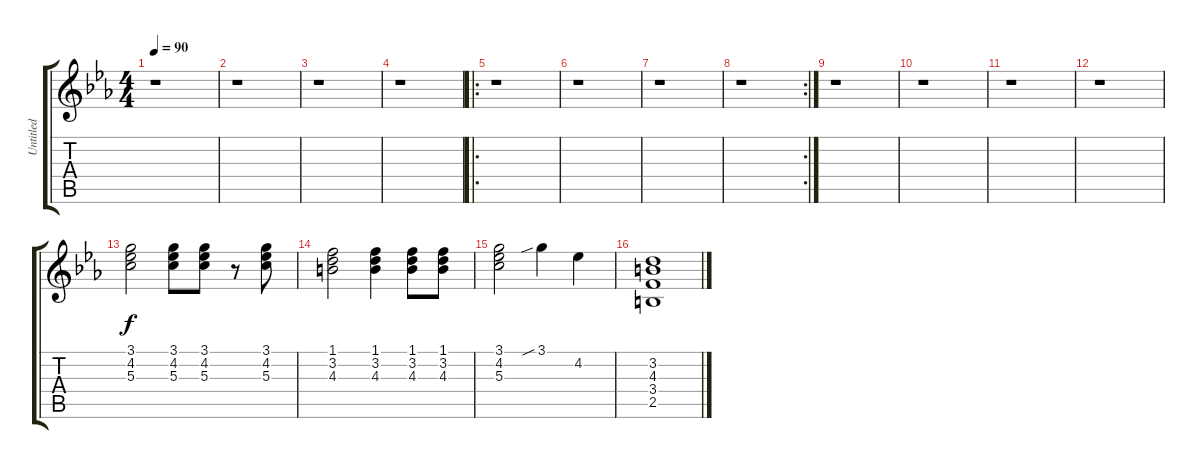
\track ("Untitled" "Untitled") {instrument acousticguitarnylon}
\staff {score tabs}
\tuning (E4 B3 G3 D3 A2 E2) {hide}
\ts (4 4)
\tempo 90
\clef g2
\ks eb
r.1{dy f} |
r.1 |
r.1 |
r.1 |
\ro
r.1 |
r.1 |
r.1 |
\rc 2
r.1 |
r.1 |
r.1 |
r.1 |
r.1 |
(3.1 4.2 5.3).2 (3.1 4.2 5.3).8 (3.1 4.2 5.3).8 r.8 (3.1 4.2 5.3).8 |
(1.1 3.2 4.3).2 (1.1 3.2 4.3).4 (1.1 3.2 4.3).8 (1.1 3.2 4.3).8 |
(3.1 4.2 5.3).2 3.1{sib}.4 4.2.4 |
(3.2 4.3 3.4 2.5).1
